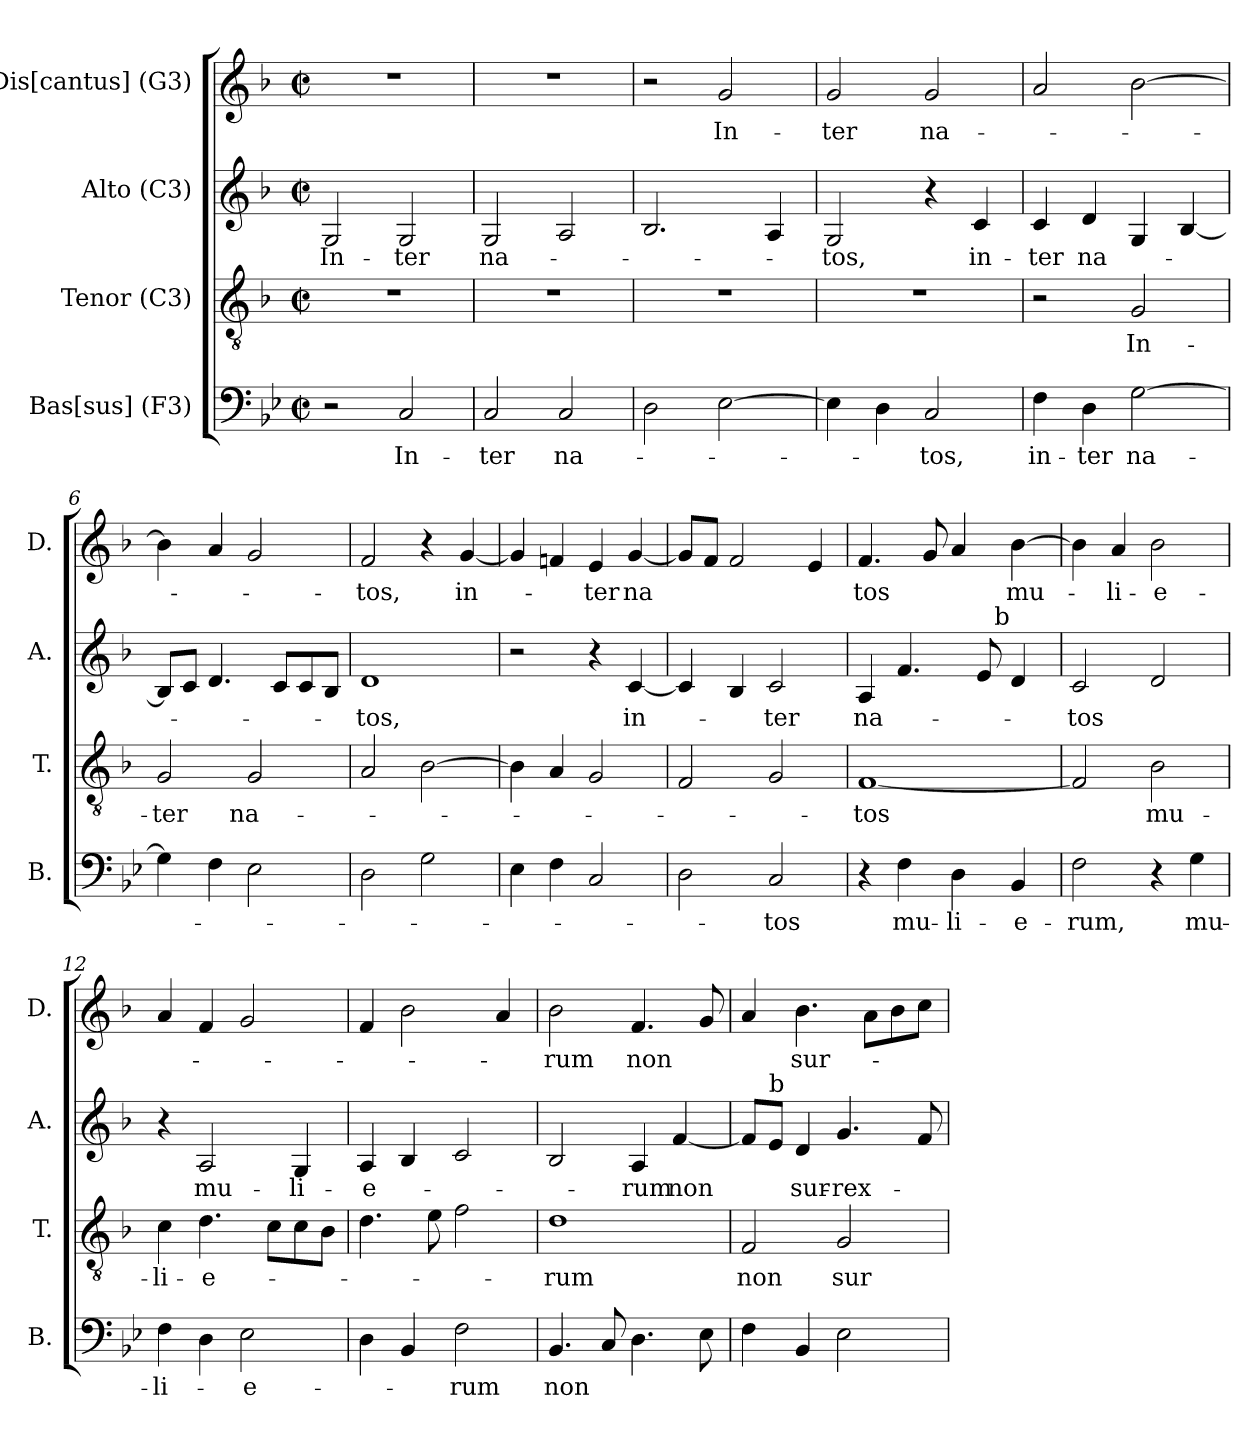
**kern	**text	**kern	**text	**kern	**text	**kern	**text
*part4	*part4	*part3	*part3	*part2	*part2	*part1	*part1
*staff4	*staff4	*staff3	*staff3	*staff2	*staff2	*staff1	*staff1
*I"Bas[sus] (F3)	*	*I"Tenor (C3)	*	*I"Alto (C3)	*	*I"Dis[cantus] (G3)	*
*I'B.	*	*I'T.	*	*I'A.	*	*I'D.	*
*clefF4	*	*clefGv2	*	*clefG2	*	*clefG2	*
*	*	*ITrd-3c-5	*	*ITrd-3c-5	*	*ITrd-3c-5	*
*k[b-e-]	*	*k[b-e-]	*	*k[b-e-]	*	*k[b-e-]	*
*B-:	*	*B-:	*	*B-:	*	*B-:	*
*M2/2	*	*M2/2	*	*M2/2	*	*M2/2	*
*met(c|)	*	*met(c|)	*	*met(c|)	*	*met(c|)	*
=1	=1	=1	=1	=1	=1	=1	=1
!	!	!	!	!	!LO:LY:b	!	!
2r	.	1r	.	2c/	In-	1r	.
!	!LO:LY:b	!	!	!	!LO:LY:b	!	!
2C/	In-	.	.	2c/	-ter	.	.
=2	=2	=2	=2	=2	=2	=2	=2
!	!LO:LY:b	!	!	!	!LO:LY:b	!	!
2C/	-ter	1r	.	2c/	na-	1r	.
!	!LO:LY:b	!	!	!	!	!	!
2C/	na-	.	.	2d/	.	.	.
=3	=3	=3	=3	=3	=3	=3	=3
2D\	.	1r	.	2.e-/	.	2r	.
!	!	!	!	!	!	!	!LO:LY:b
[>2E-\	.	.	.	.	.	2cc/	In-
.	.	.	.	4d/	.	.	.
=4	=4	=4	=4	=4	=4	=4	=4
!	!	!	!	!	!LO:LY:b	!	!LO:LY:b
4E-\]	.	1r	.	2c/	-tos,	2cc/	-ter
4D\	.	.	.	.	.	.	.
!	!LO:LY:b	!	!	!	!	!	!LO:LY:b
2C/	-tos,	.	.	4r	.	2cc/	na-
!	!	!	!	!	!LO:LY:b	!	!
.	.	.	.	4f/	in-	.	.
=5	=5	=5	=5	=5	=5	=5	=5
!	!LO:LY:b	!	!	!	!LO:LY:b	!	!
4F\	in-	2r	.	4f/	-ter	2dd/	.
!	!LO:LY:b:rj	!	!	!	!LO:LY:b	!	!
4D\	-ter	.	.	4g/	na-	.	.
!	!LO:LY:b	!	!LO:LY:b	!	!	!	!
[>2G\	na-	2c/	In-	4c/	.	[>2ee-\	.
.	.	.	.	[<4e-/	.	.	.
=6	=6	=6	=6	=6	=6	=6	=6
!	!	!	!LO:LY:b	!	!	!	!
4G\]	.	2c/	-ter	8e-/L]	.	4ee-\]	.
.	.	.	.	8f/J	.	.	.
4F\	.	.	.	4.g/	.	4dd/	.
!	!	!	!LO:LY:b	!	!	!	!
2E-\	.	2c/	na-	.	.	2cc/	.
.	.	.	.	8f/L	.	.	.
.	.	.	.	8f/	.	.	.
.	.	.	.	8e-/J	.	.	.
=7	=7	=7	=7	=7	=7	=7	=7
!	!	!	!	!	!LO:LY:b	!	!LO:LY:b
2D\	.	2d/	.	1g	-tos,	2b-/	-tos,
2G\	.	[>2e-\	.	.	.	4r	.
!	!	!	!	!	!	!	!LO:LY:b
.	.	.	.	.	.	[<4cc/	in-
=8	=8	=8	=8	=8	=8	=8	=8
4E-\	.	4e-\]	.	2r	.	4cc/]	.
4F\	.	4d/	.	.	.	4b-X/	.
!	!	!	!	!	!	!	!LO:LY:b
2C/	.	2c/	.	4r	.	4a/	-ter
!	!	!	!	!	!LO:LY:b	!	!LO:LY:b
.	.	.	.	[<4f/	in-	[<4cc/	na
!!LO:LB:g=z
=9	=9	=9	=9	=9	=9	=9	=9
2D\	.	2B-/	.	4f/]	.	8cc/L]	.
.	.	.	.	.	.	8b-/J	.
.	.	.	.	4e-/	.	2b-/	.
!	!LO:LY:b	!	!	!	!LO:LY:b	!	!
2C/	-tos	2c/	.	2f/	-ter	.	.
.	.	.	.	.	.	4a/	.
=10	=10	=10	=10	=10	=10	=10	=10
!	!	!	!LO:LY:b	!	!LO:LY:b	!	!LO:LY:b
*	*	*	*	*^	*	*	*
4r	.	[<1B-	-tos	4d/	2ryy	na-	4.b-/	tos
!	!LO:LY:b	!	!	!	!	!	!	!
4F\	mu-	.	.	4.b-/	.	.	.	.
.	.	.	.	.	.	.	8cc/	.
!	!LO:LY:b	!	!	!	!	!	!	!
4D\	-li-	.	.	.	8.ryy	.	4dd/	.
.	.	.	.	8a/	.	.	.	.
!	!	!	!	!	!LO:TX:a:t=b	!	!	!
.	.	.	.	.	4ryy	.	.	.
!	!LO:LY:b	!	!	!	!	!	!	!LO:LY:b
4BB-/	-e-	.	.	4g/	.	.	[>4ee-\	mu-
.	.	.	.	.	16ryy	.	.	.
=11	=11	=11	=11	=11	=11	=11	=11	=11
!	!LO:LY:b	!	!	!	!	!LO:LY:b	!	!
*	*	*	*	*v	*v	*	*	*
2F\	-rum,	2B-/]	.	2f/	-tos	4ee-\]	.
!	!	!	!	!	!	!	!LO:LY:b
.	.	.	.	.	.	4dd/	-li-
!	!	!	!LO:LY:b	!	!	!	!LO:LY:b
4r	.	2e-\	mu-	2g/	.	2ee-\	-e-
!	!LO:LY:b	!	!	!	!	!	!
4G\	mu-	.	.	.	.	.	.
=12	=12	=12	=12	=12	=12	=12	=12
!	!LO:LY:b	!	!LO:LY:b	!	!	!	!
4F\	-li-	4f\	-li-	4r	.	4dd/	.
!	!	!	!LO:LY:b	!	!LO:LY:b	!	!
4D\	.	4.g\	-e-	2d/	mu-	4b-/	.
!	!LO:LY:b	!	!	!	!	!	!
2E-\	-e-	.	.	.	.	2cc/	.
.	.	8f\L	.	.	.	.	.
!	!	!	!	!	!LO:LY:b	!	!
.	.	8f\	.	4c/	-li-	.	.
.	.	8e-\J	.	.	.	.	.
=13	=13	=13	=13	=13	=13	=13	=13
!	!	!	!	!	!LO:LY:b	!	!
4D\	.	4.g\	.	4d/	-e-	4b-/	.
4BB-/	.	.	.	4e-/	.	2ee-\	.
.	.	8a\	.	.	.	.	.
!	!LO:LY:b	!	!	!	!	!	!
2F\	-rum	2b-\	.	2f/	.	.	.
.	.	.	.	.	.	4dd/	.
=14	=14	=14	=14	=14	=14	=14	=14
!	!LO:LY:b	!	!LO:LY:b	!	!	!	!LO:LY:b
4.BB-/	non	1g	-rum	2e-/	.	2ee-\	-rum
8C/	.	.	.	.	.	.	.
!	!	!	!	!	!LO:LY:b	!	!LO:LY:b
4.D\	.	.	.	4d/	-rum	4.b-/	non
!	!	!	!	!	!LO:LY:b	!	!
.	.	.	.	[<4b-/	non	.	.
8E-\	.	.	.	.	.	8cc/	.
=15	=15	=15	=15	=15	=15	=15	=15
!	!	!	!LO:LY:b	!	!	!	!
4F\	.	2B-/	non	8b-/L]	.	4dd/	.
!	!	!	!	!LO:TX:a:t=b	!	!	!
.	.	.	.	8a/J	.	.	.
!	!	!	!	!	!LO:LY:b	!	!LO:LY:b
4BB-/	.	.	.	4g/	sur-	4.ee-\	sur-
!	!	!	!LO:LY:b	!	!LO:LY:b	!	!
2E-\	.	2c/	sur-	4.cc/	-rex-	.	.
.	.	.	.	.	.	8dd\L	.
.	.	.	.	.	.	8ee-\	.
.	.	.	.	8b-/	.	8ff\J	.
=	=	=	=	=	=	=	=
*-	*-	*-	*-	*-	*-	*-	*-
